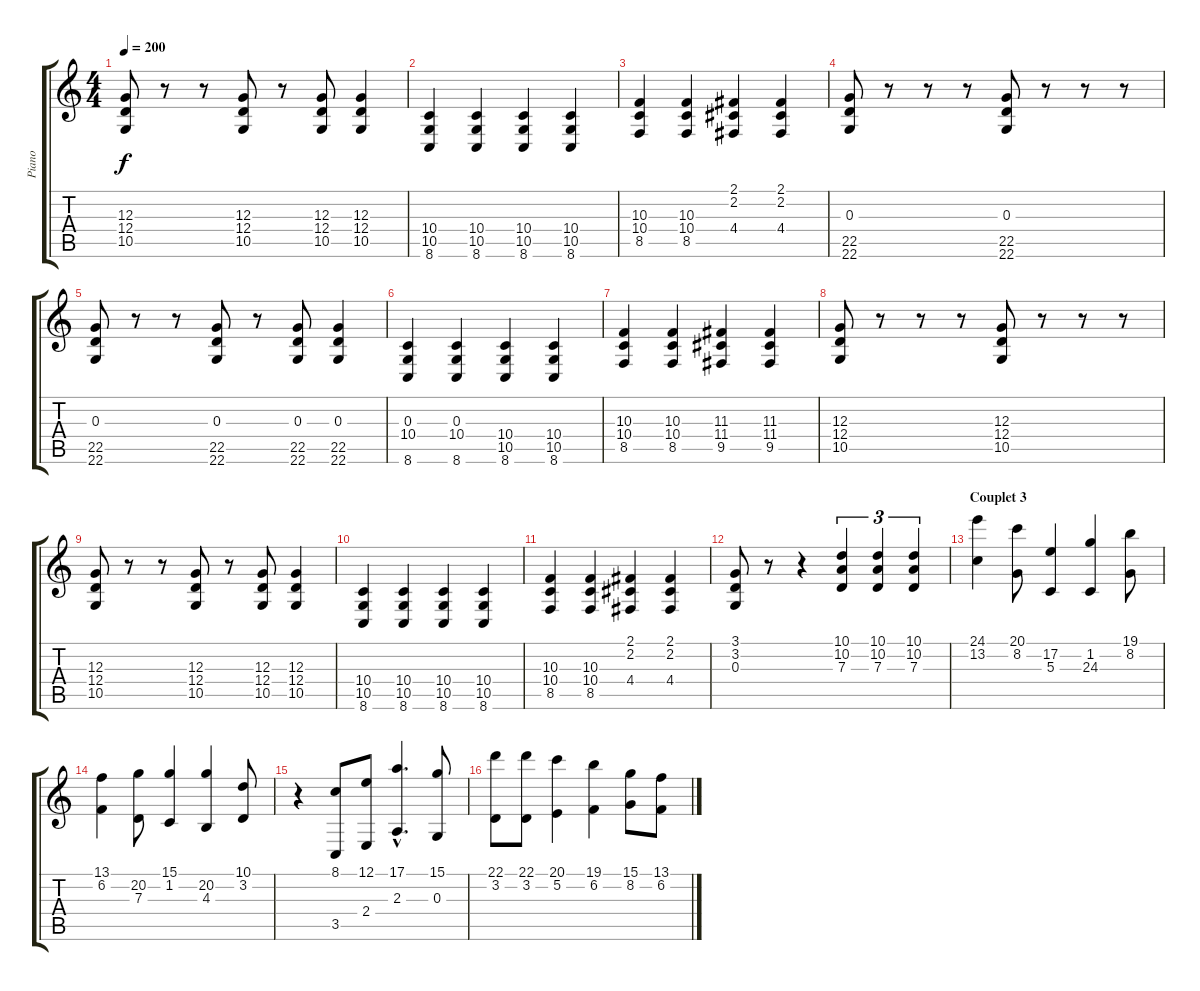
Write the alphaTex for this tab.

\track ("Piano" "Piano") {instrument acousticgrandpiano}
\staff {score tabs}
\tuning (E4 B3 G3 D3 A2 E2) {hide}
\ts (4 4)
\tempo 200
\clef g2
\ks c
(12.3 12.4 10.5).8{dy f} r.8 r.8 (12.3 12.4 10.5).8 r.8 (12.3 12.4 10.5).8 (12.3 12.4 10.5).4 |
(10.4 10.5 8.6).4 (10.4 10.5 8.6).4 (10.4 10.5 8.6).4 (10.4 10.5 8.6).4 |
(10.3 10.4 8.5).4 (10.3 10.4 8.5).4 (2.1 2.2 4.4).4 (2.1 2.2 4.4).4 |
(0.3 22.5 22.6).8 r.8 r.8 r.8 (0.3 22.5 22.6).8 r.8 r.8 r.8 |
(0.3 22.5 22.6).8 r.8 r.8 (0.3 22.5 22.6).8 r.8 (0.3 22.5 22.6).8 (0.3 22.5 22.6).4 |
(0.3 10.4 8.6).4 (0.3 10.4 8.6).4 (10.4 10.5 8.6).4 (10.4 10.5 8.6).4 |
(10.3 10.4 8.5).4 (10.3 10.4 8.5).4 (11.3 11.4 9.5).4 (11.3 11.4 9.5).4 |
(12.3 12.4 10.5).8 r.8 r.8 r.8 (12.3 12.4 10.5).8 r.8 r.8 r.8 |
(12.3 12.4 10.5).8 r.8 r.8 (12.3 12.4 10.5).8 r.8 (12.3 12.4 10.5).8 (12.3 12.4 10.5).4 |
(10.4 10.5 8.6).4 (10.4 10.5 8.6).4 (10.4 10.5 8.6).4 (10.4 10.5 8.6).4 |
(10.3 10.4 8.5).4 (10.3 10.4 8.5).4 (2.1 2.2 4.4).4 (2.1 2.2 4.4).4 |
(3.1 3.2 0.3).8 r.8 r.4 (10.1 10.2 7.3).4{tu (3 2)} (10.1 10.2 7.3).4{tu (3 2)} (10.1 10.2 7.3).4{tu (3 2)} |
\section ("" "Couplet 3")
(24.1 13.2).4 (20.1 8.2).8 (17.2 5.3).4 (1.2 24.3).4 (19.1 8.2).8 |
(13.1 6.2).4 (20.2 7.3).8 (15.1 1.2).4 (20.2 4.3).4 (10.1 3.2).8 |
r.4 (8.1 3.5).8 (12.1 2.4).8 (17.1{hac} 2.3{hac}).4{d} (15.1 0.3).8 |
(22.1 3.2).8 (22.1 3.2).8 (20.1 5.2).4 (19.1 6.2).4 (15.1 8.2).8 (13.1 6.2).8
